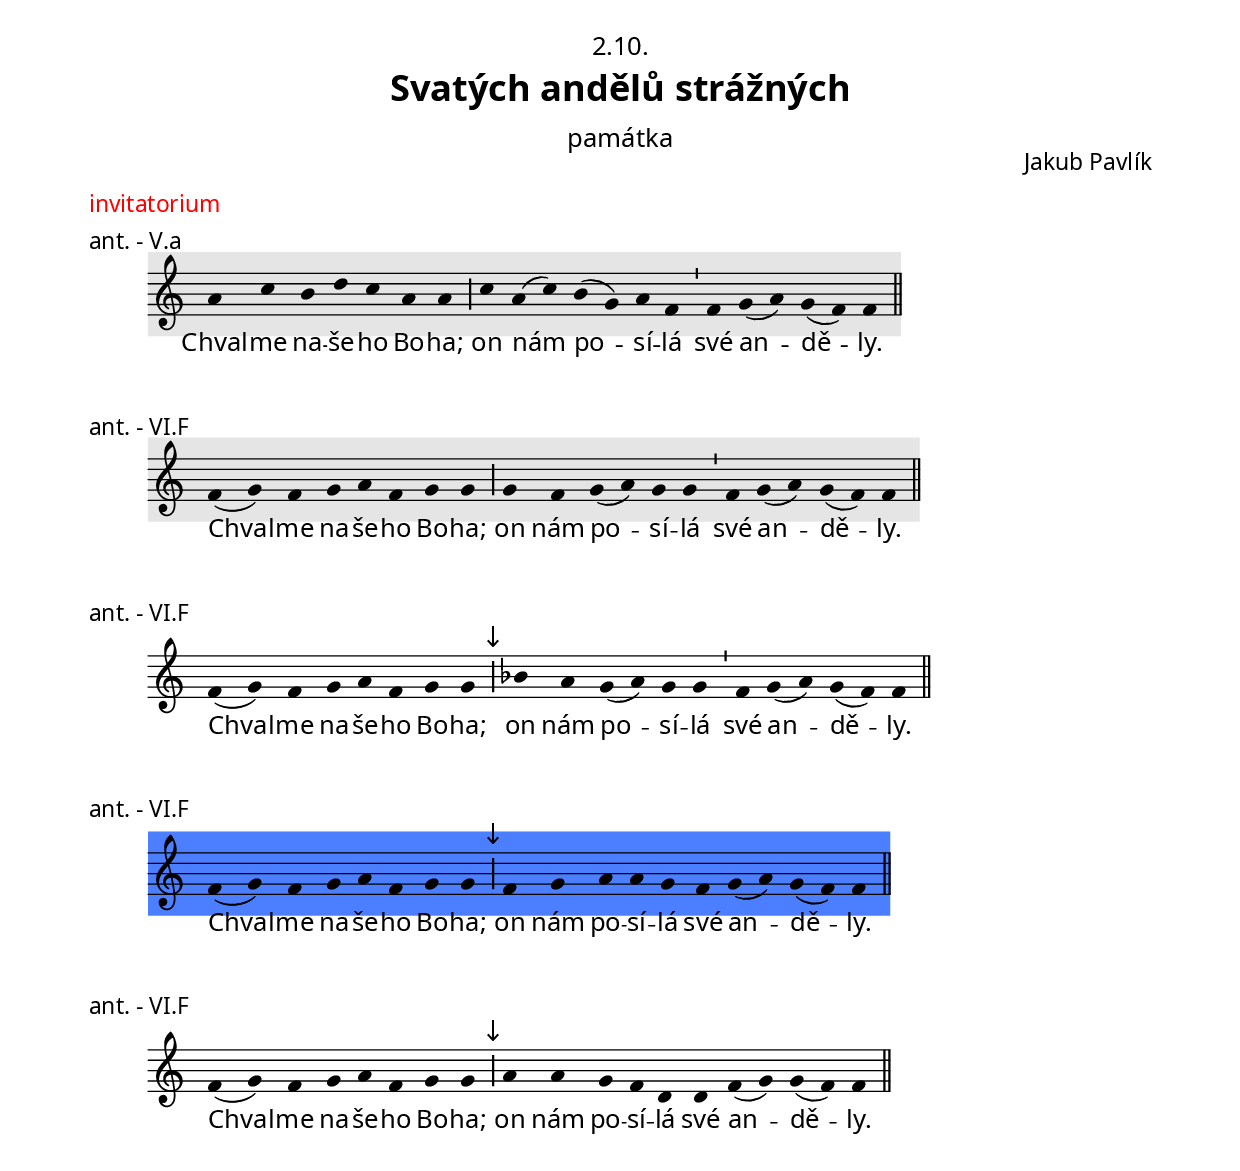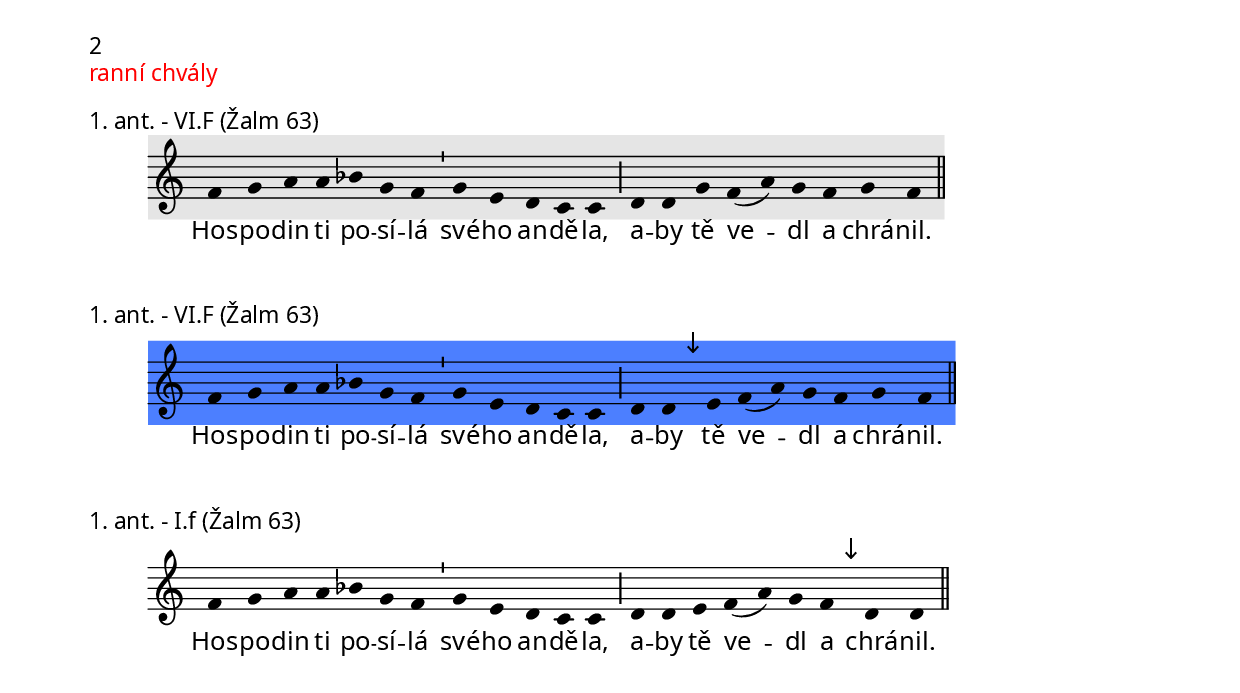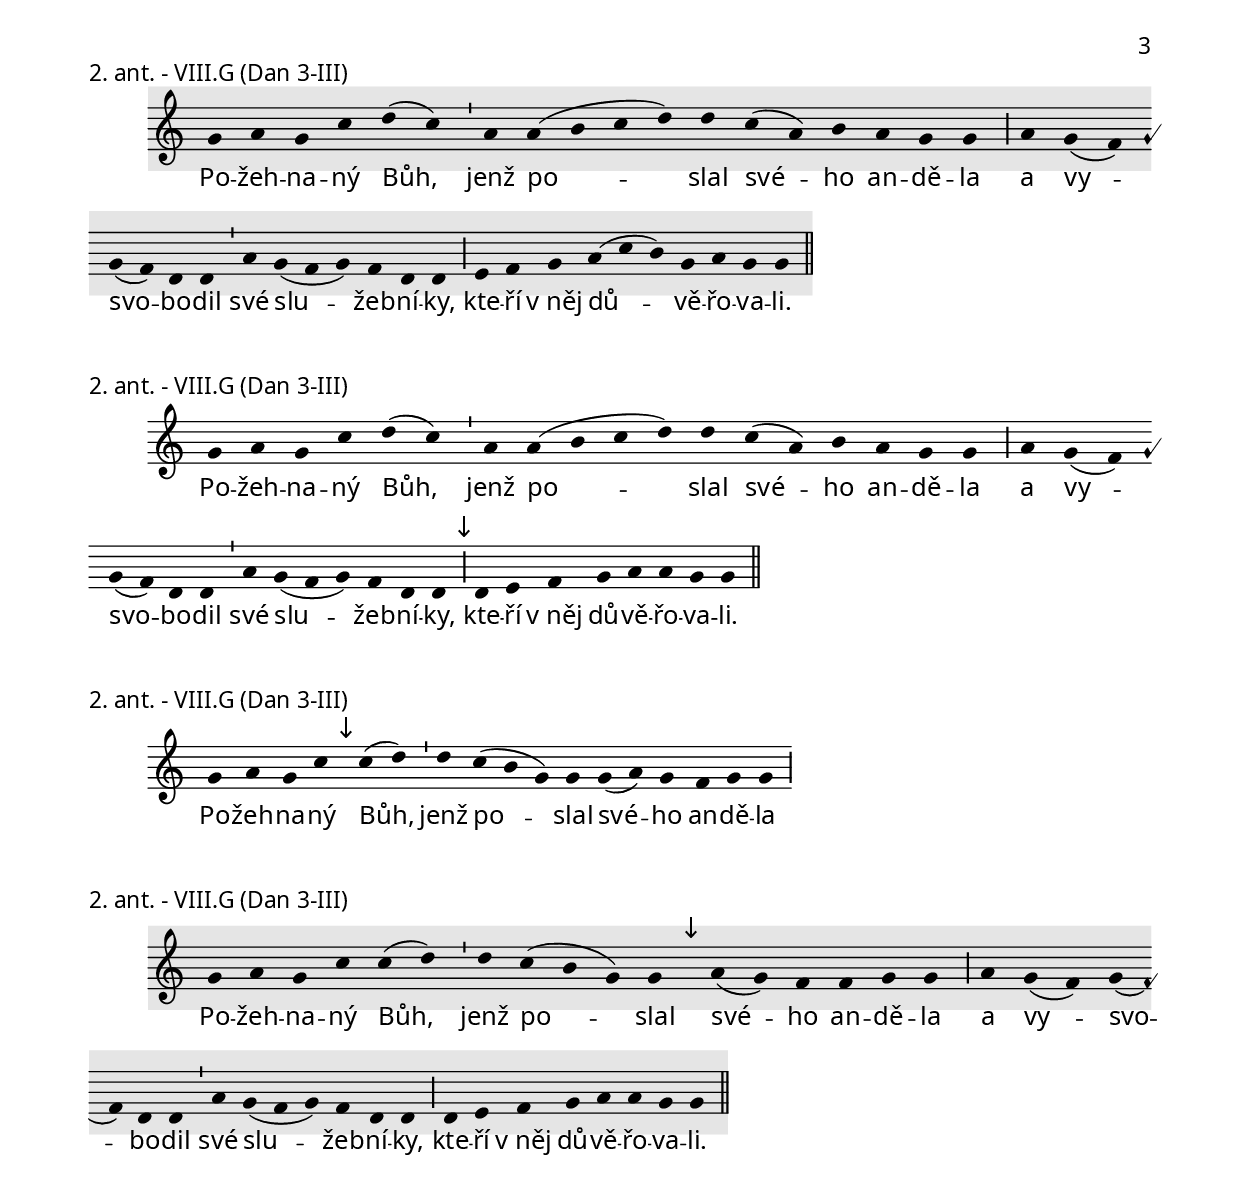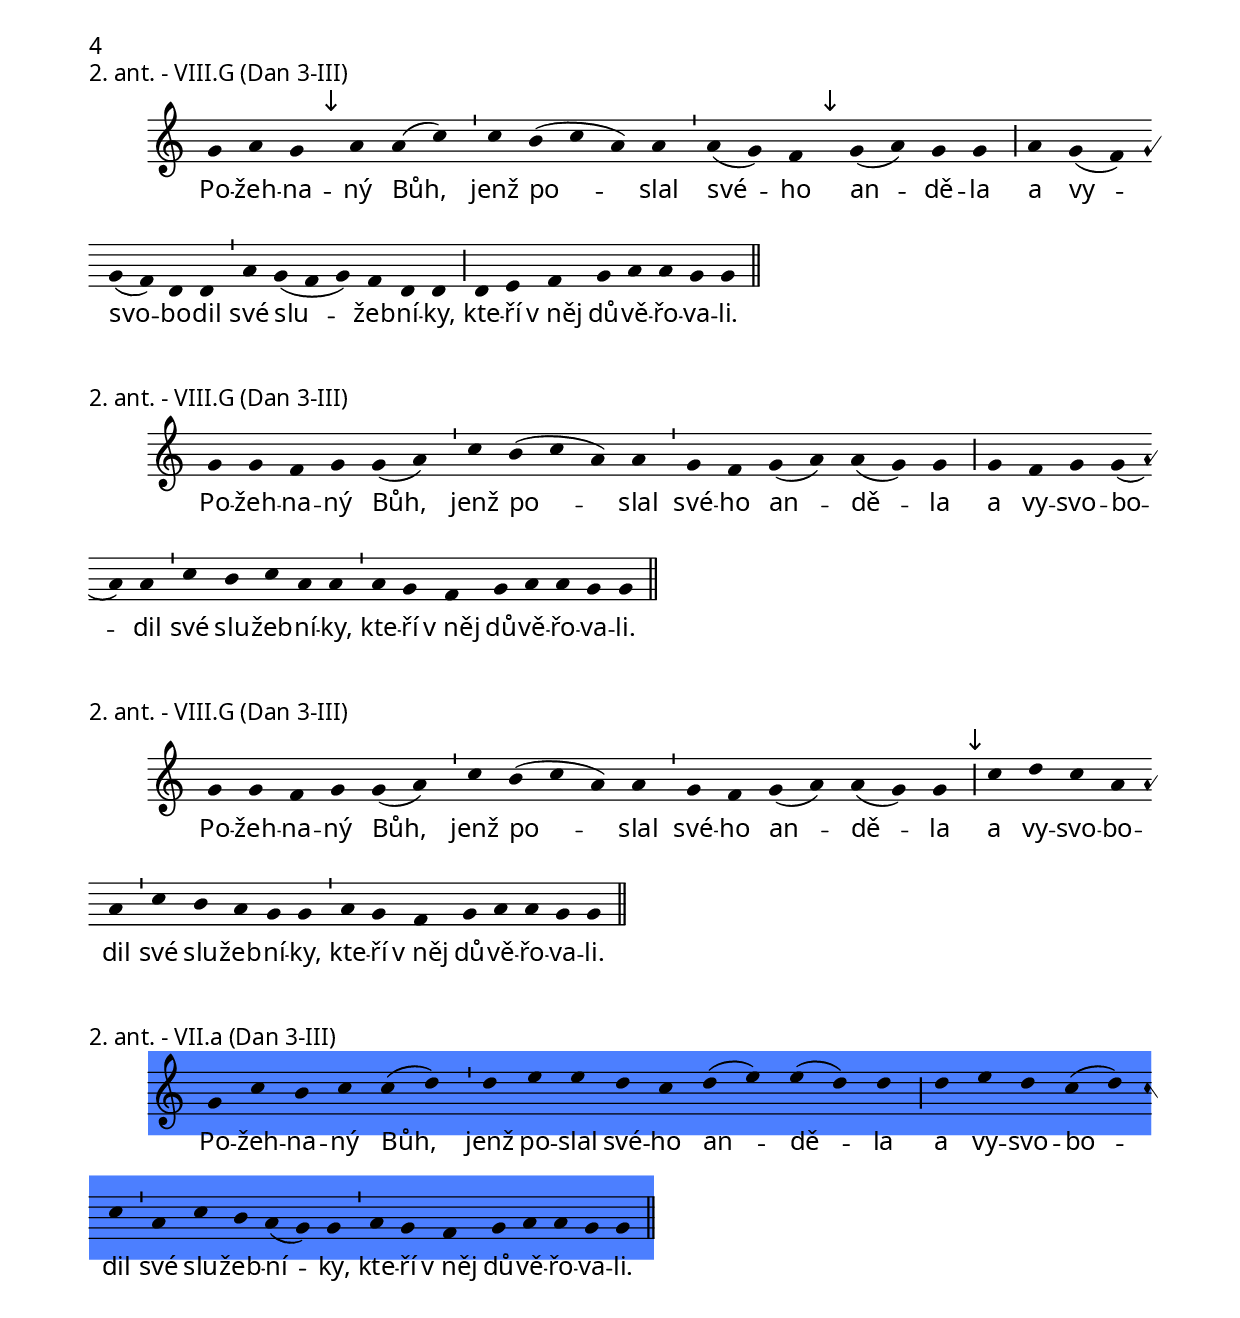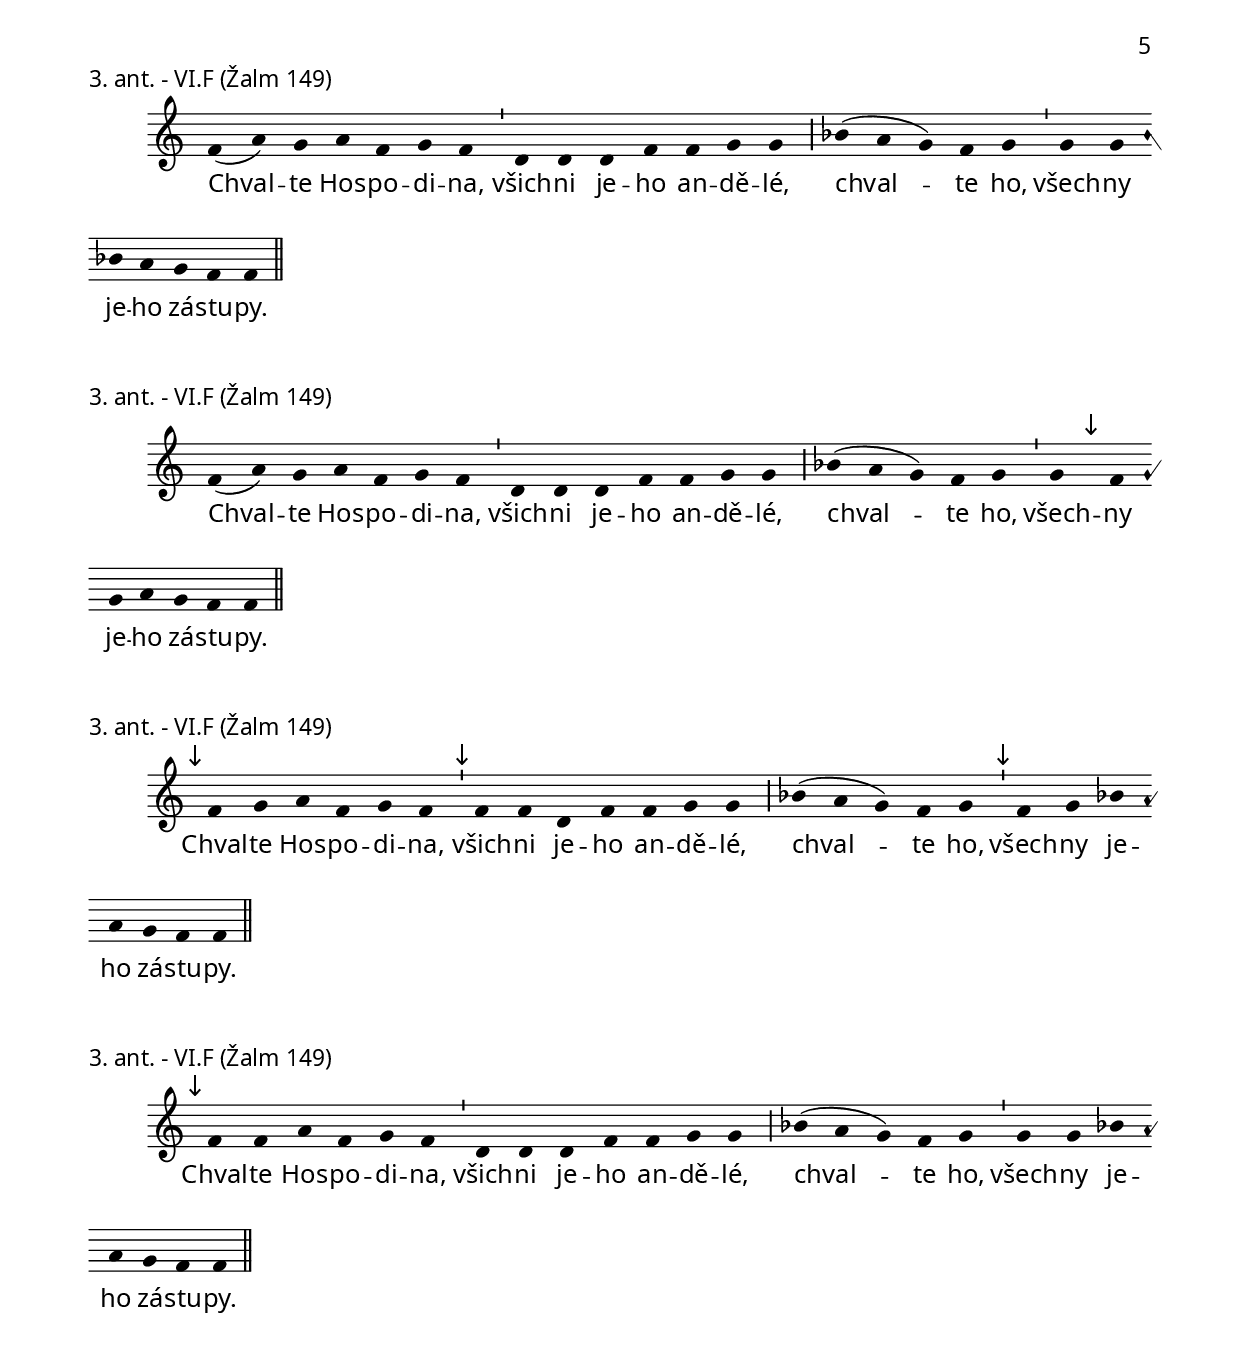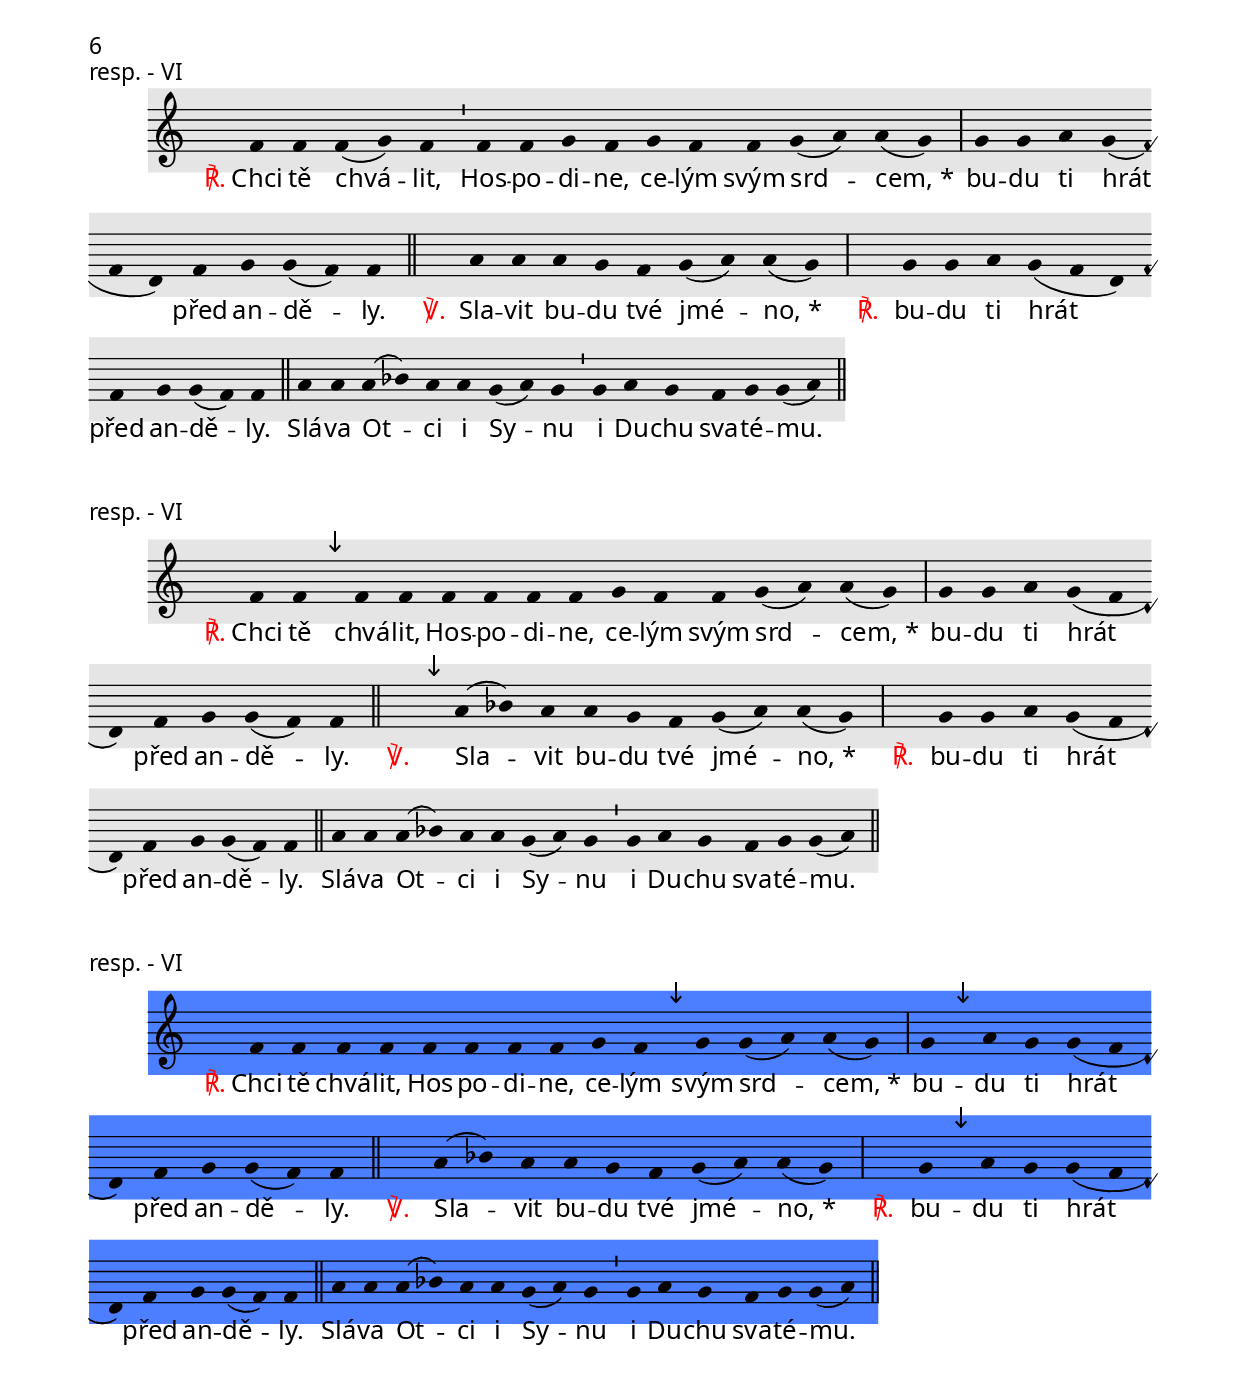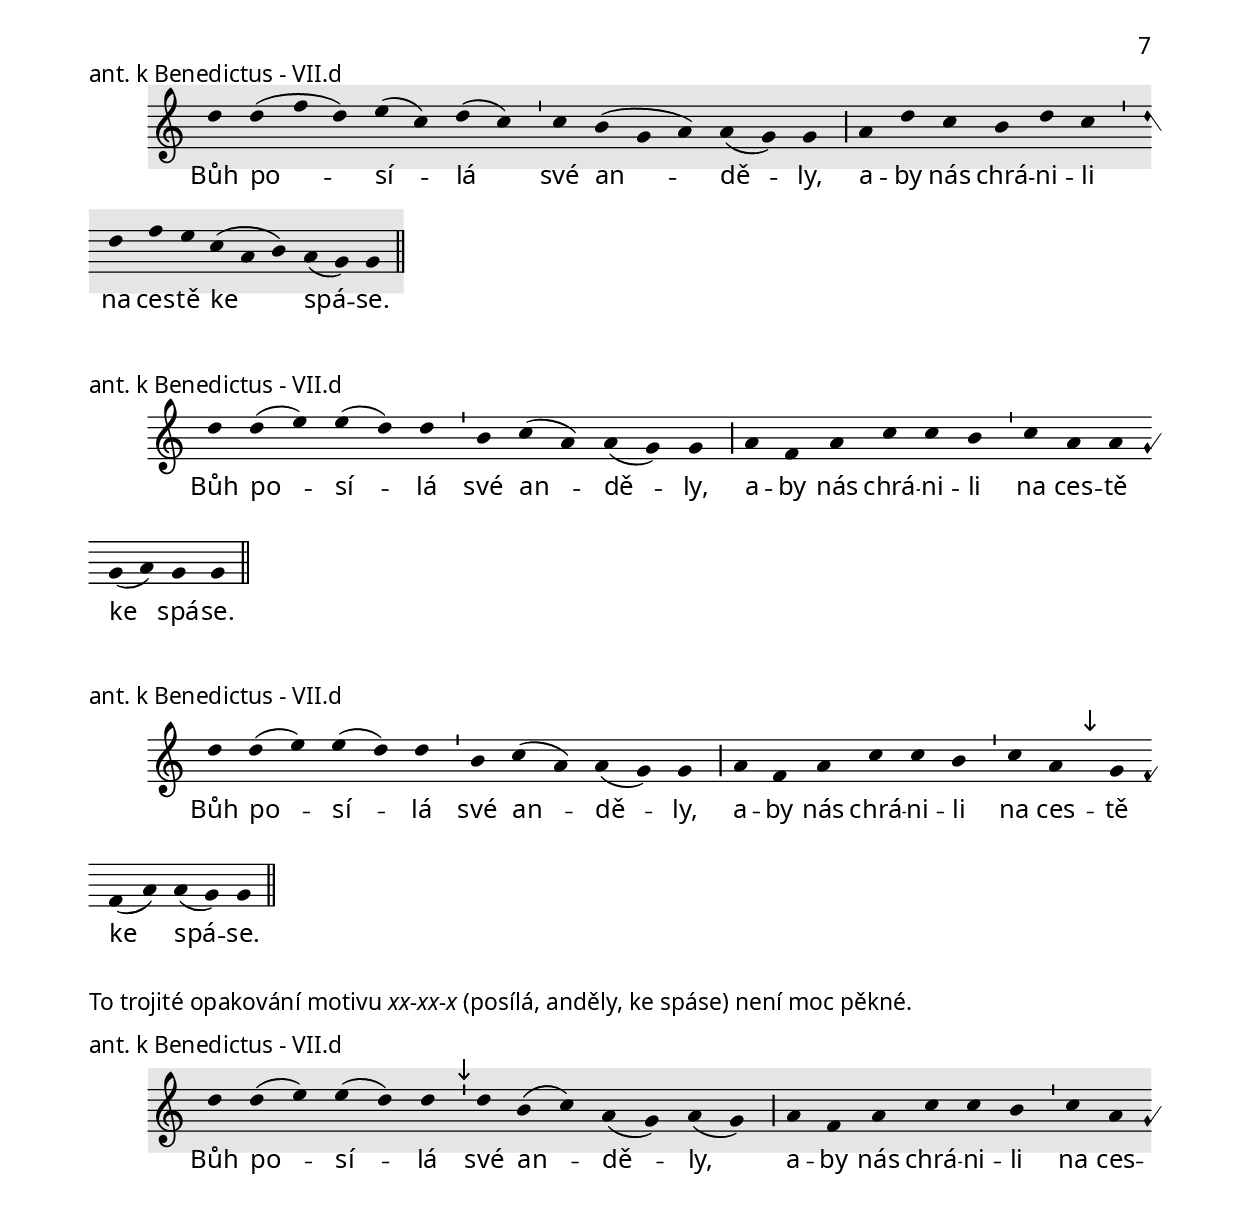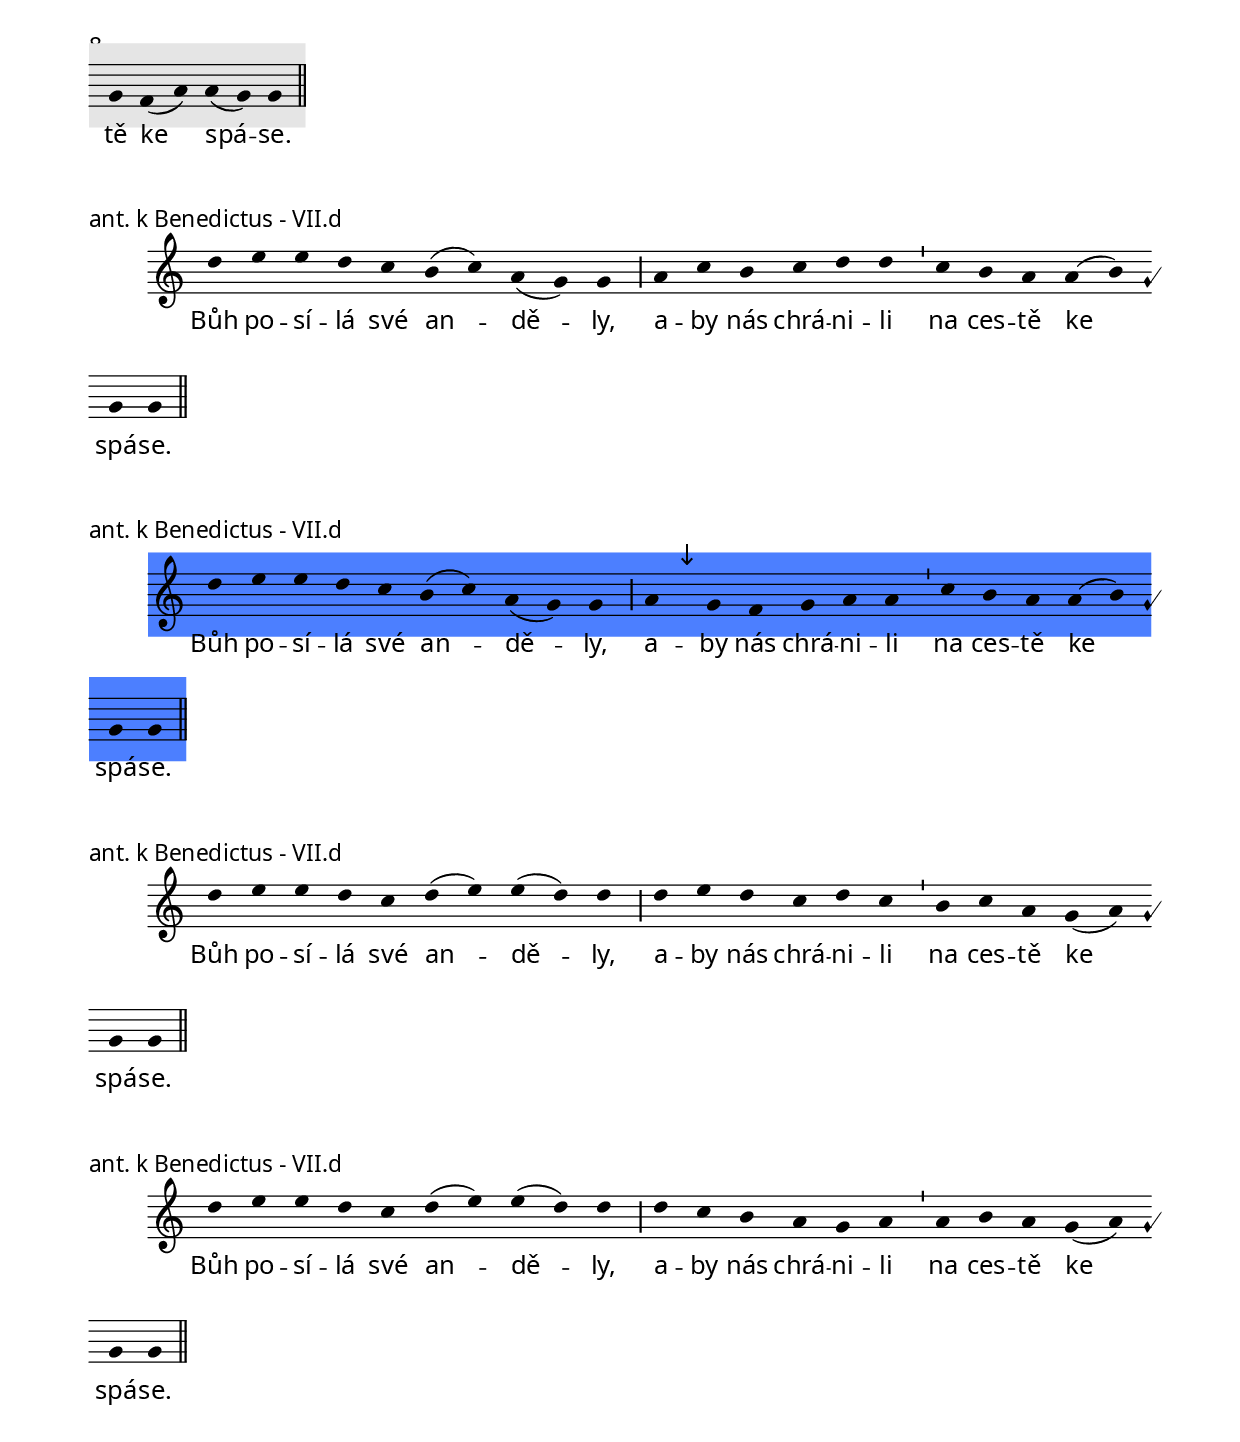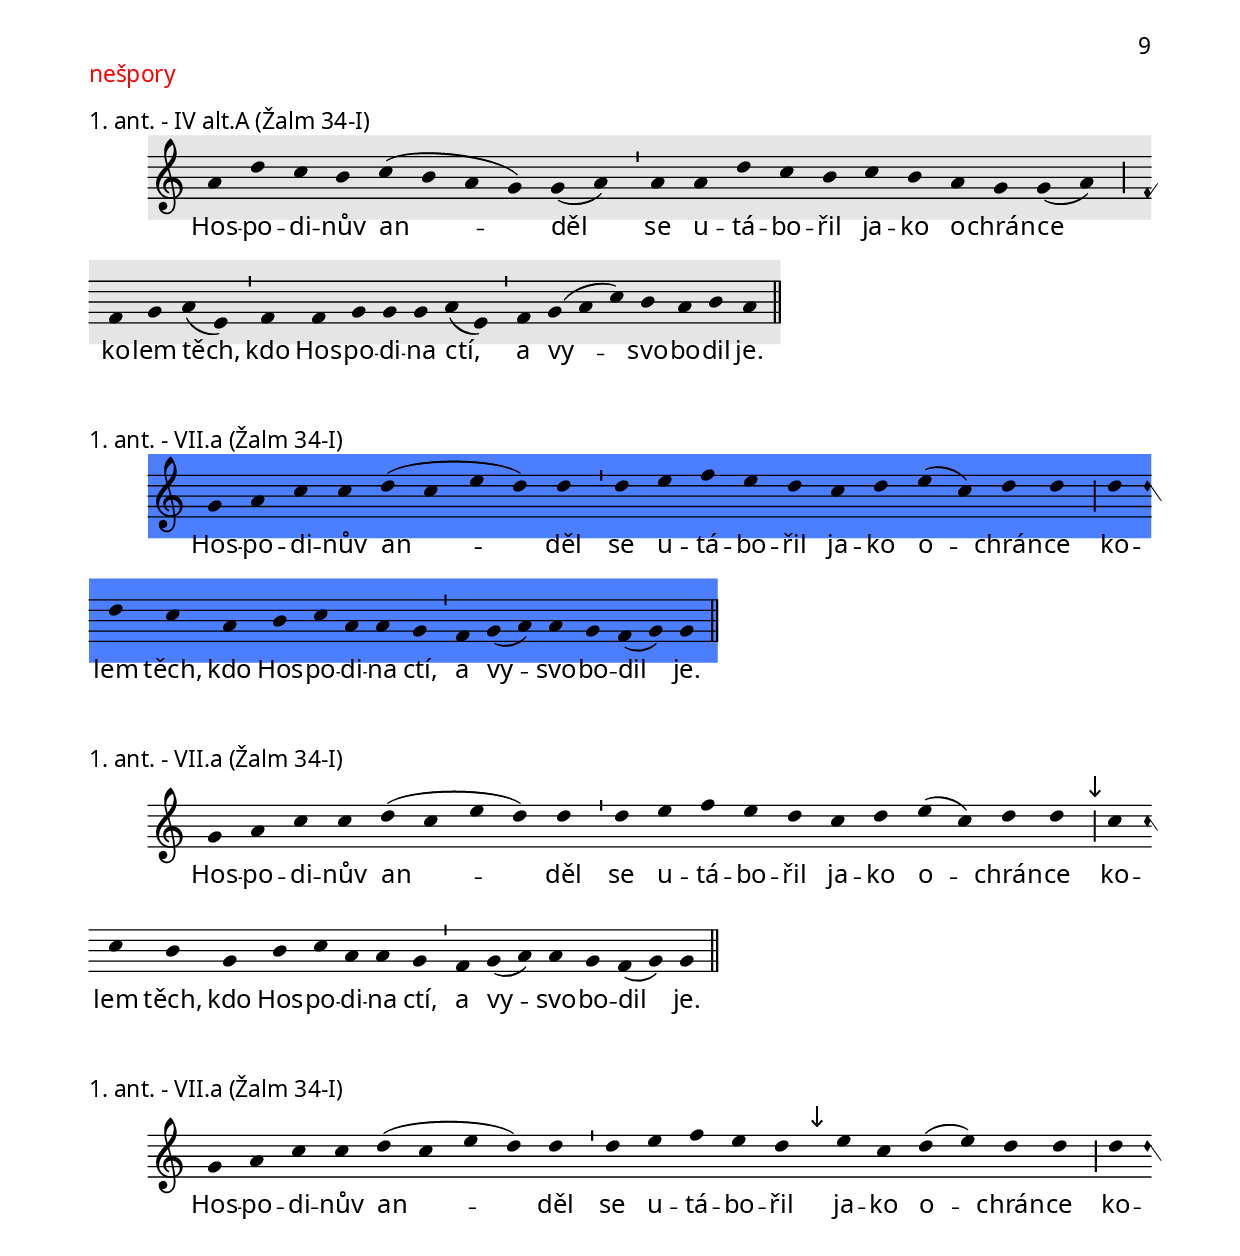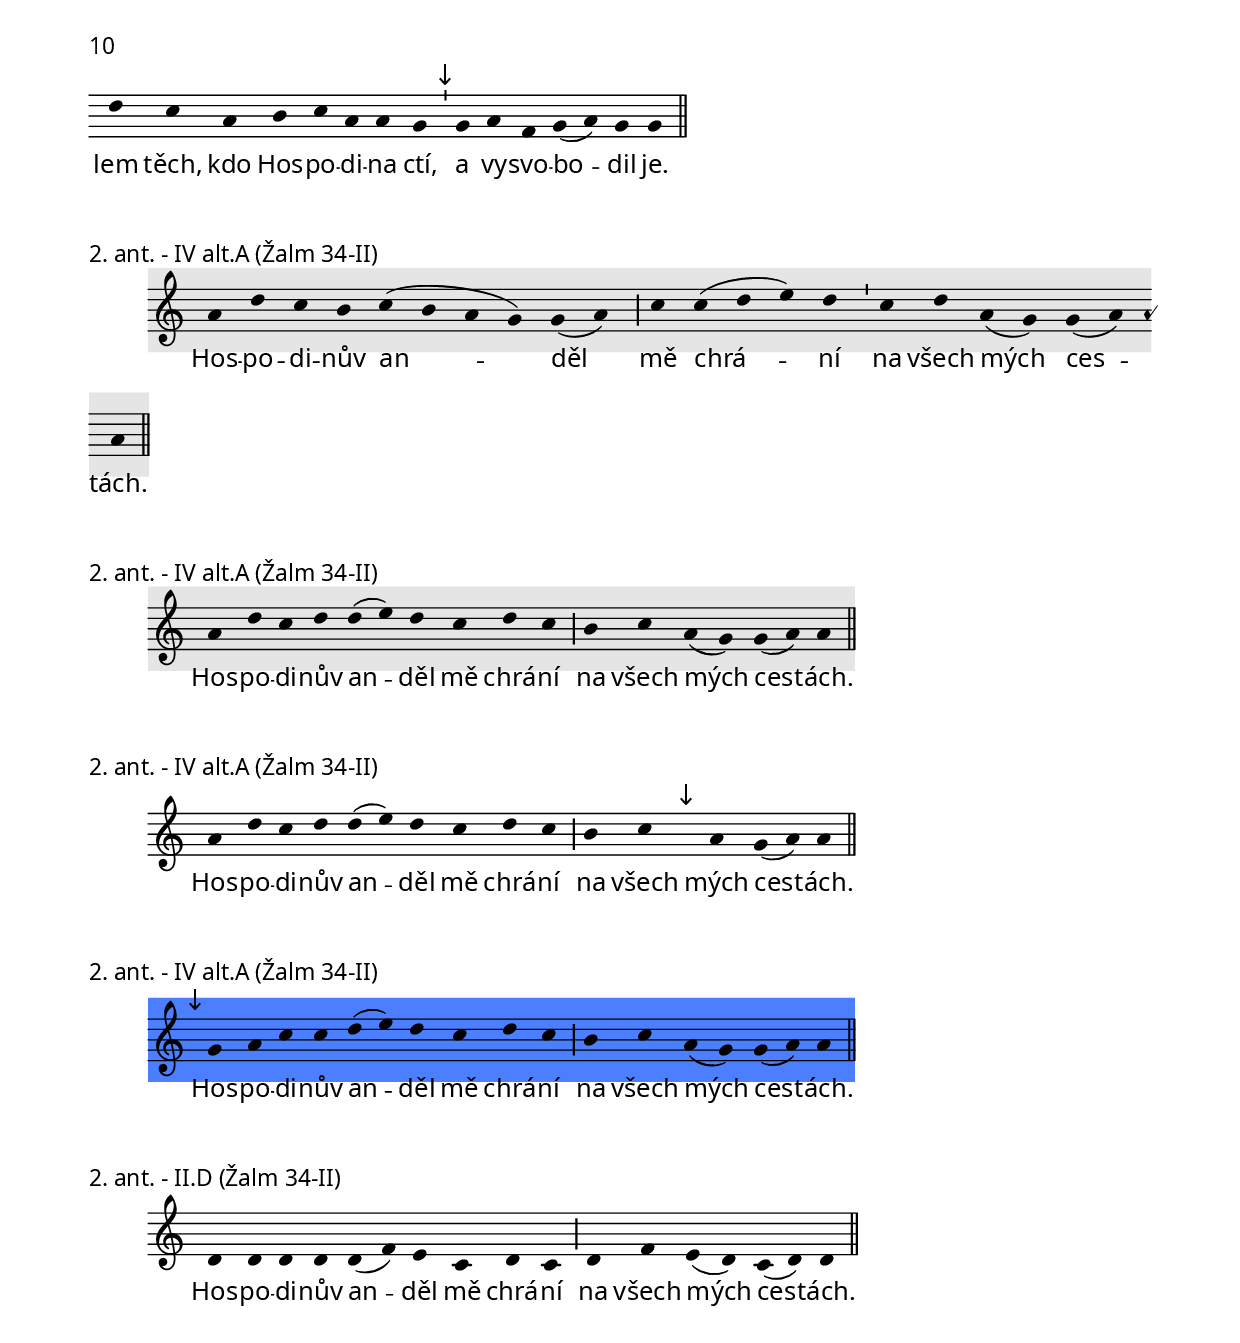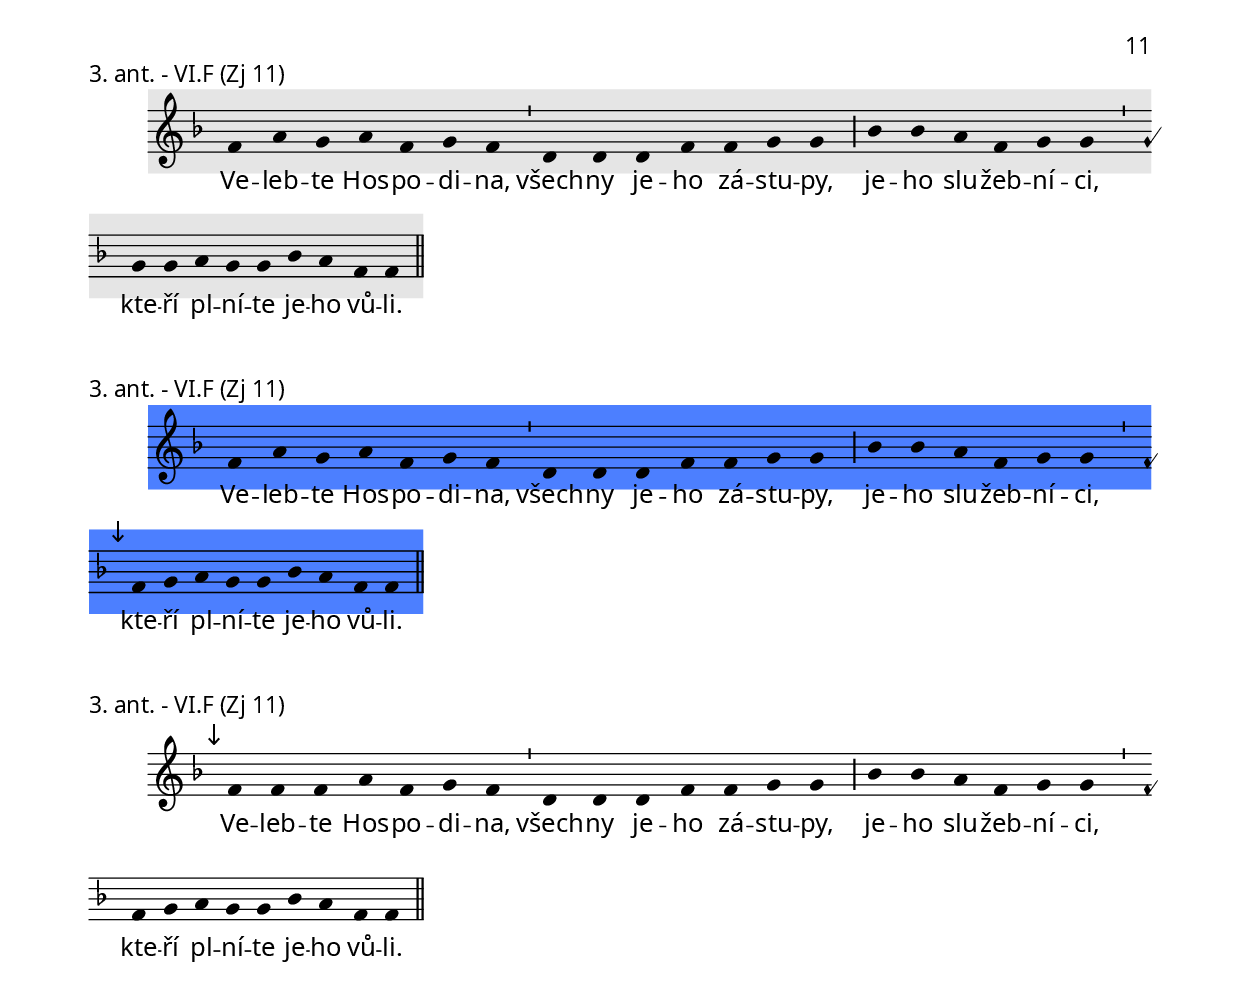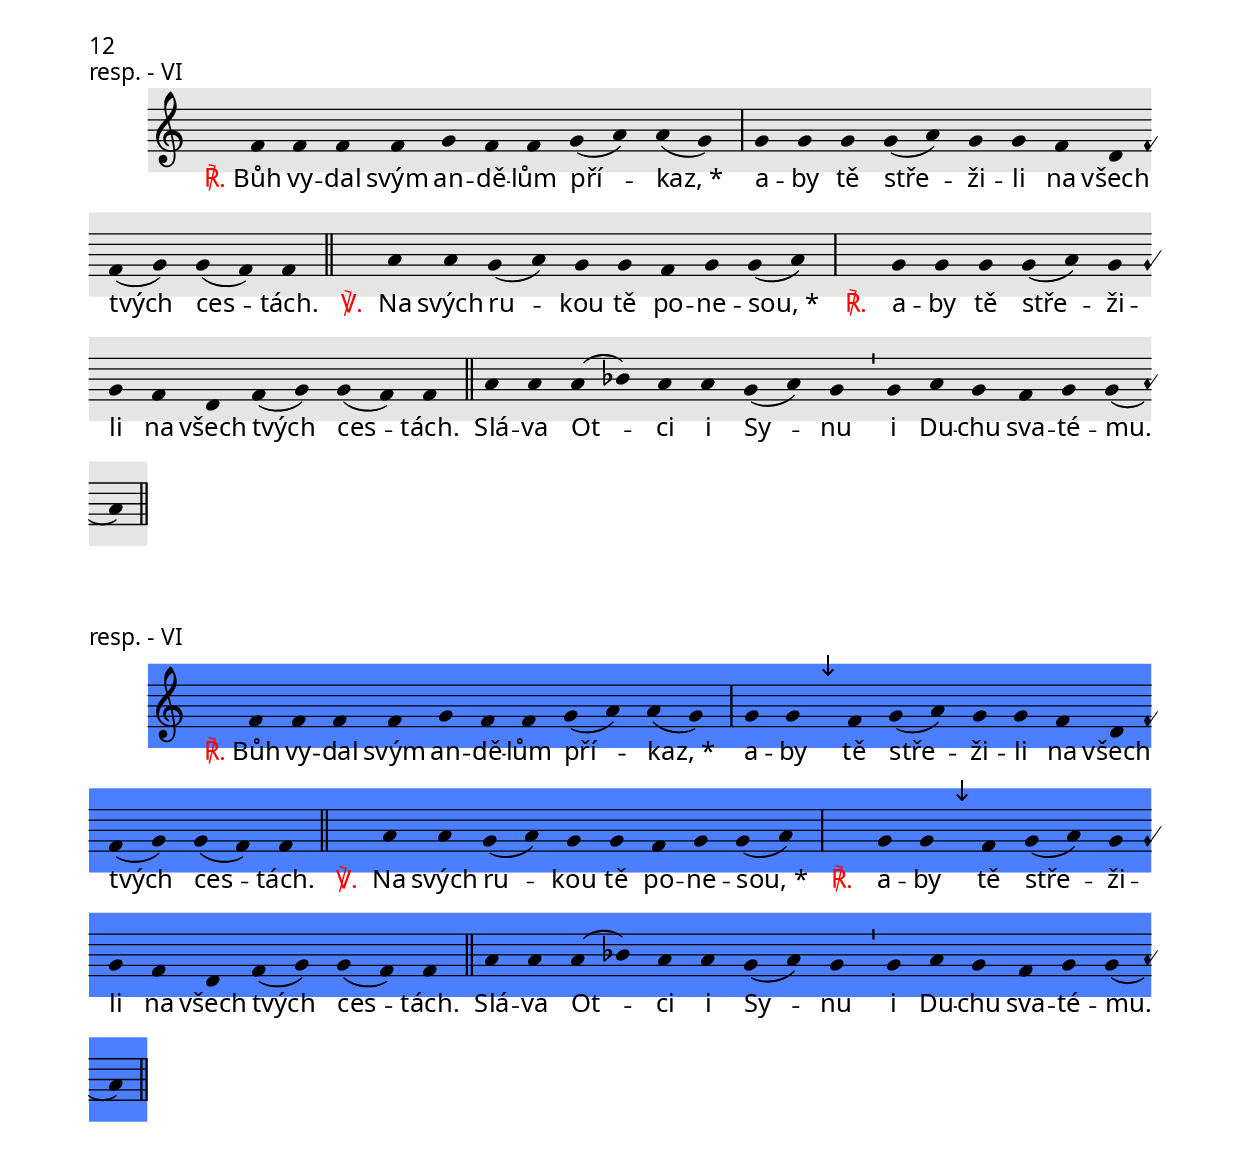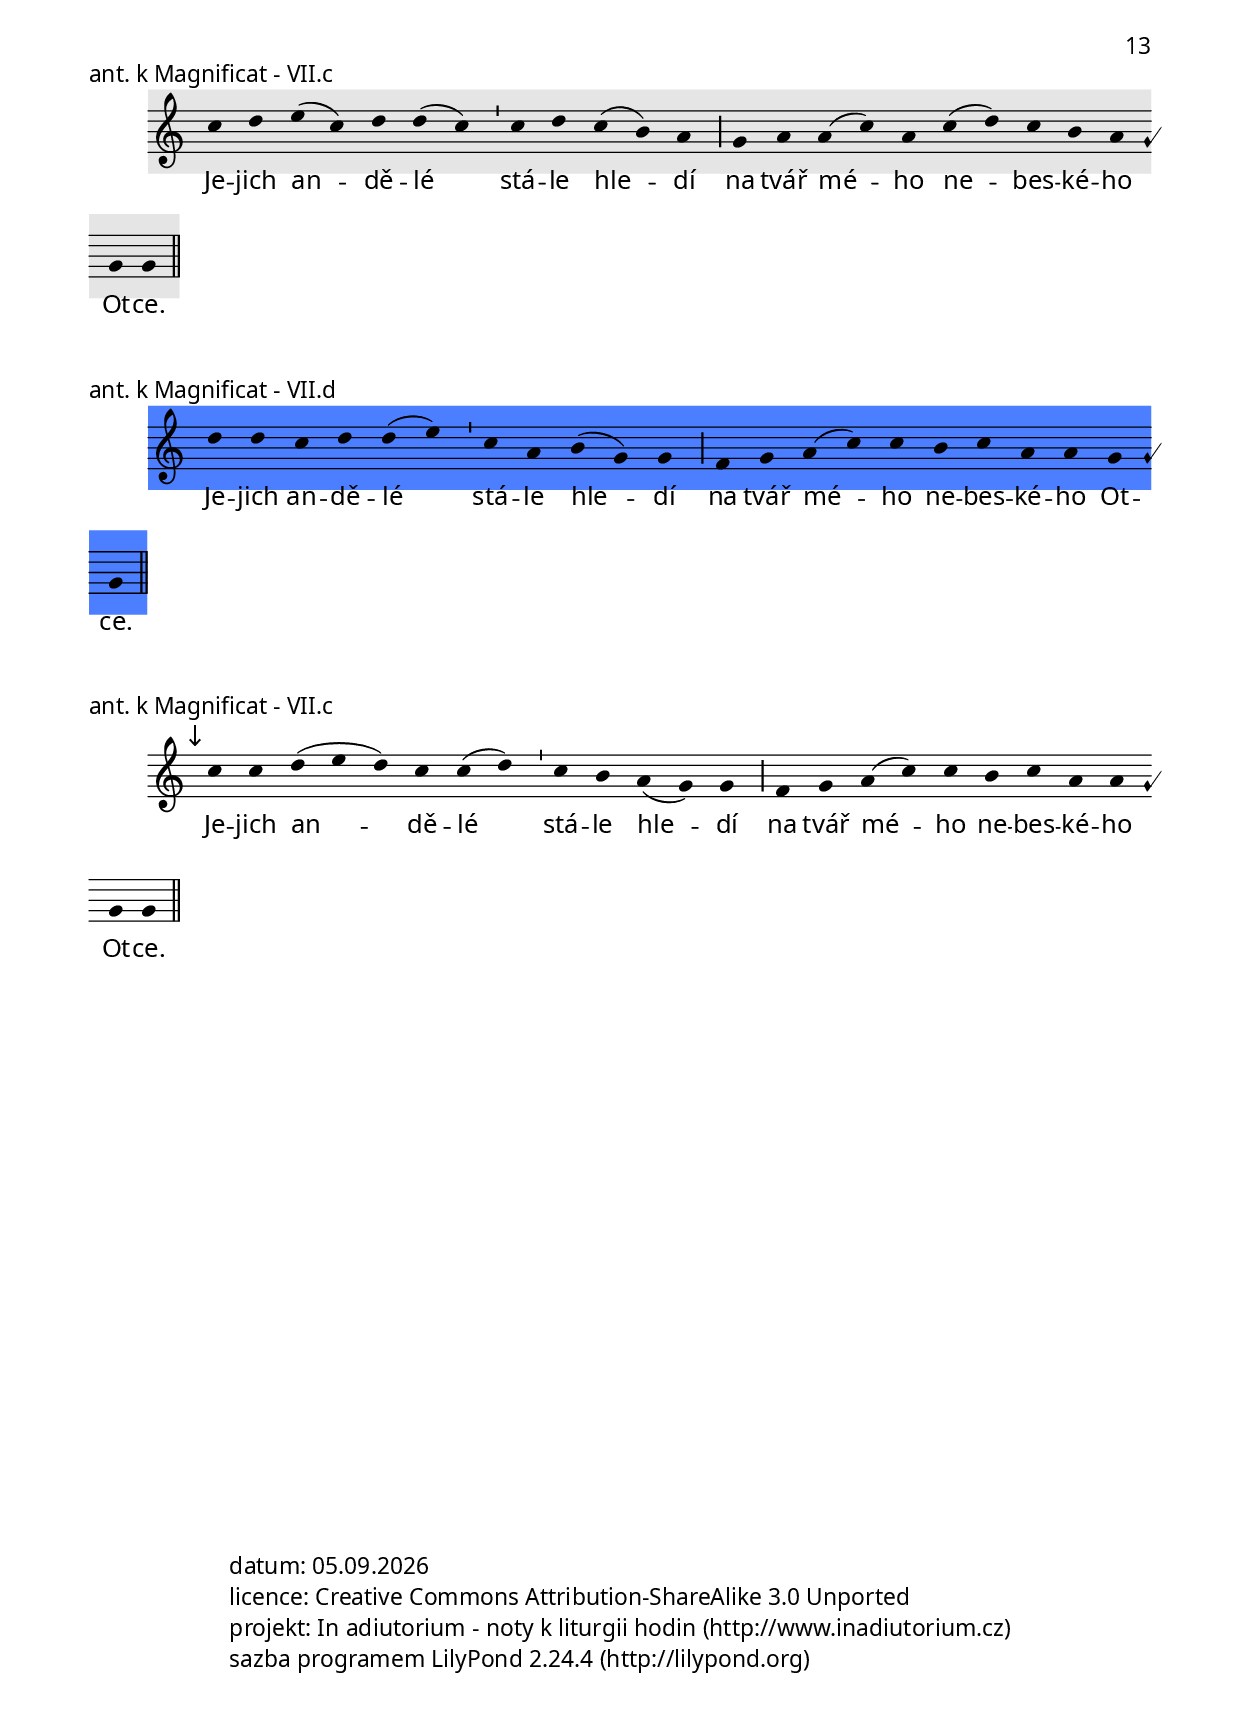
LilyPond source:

\version "2.15.40"

\include "../spolecne.ly"
\include "../dilyresponsorii.ly"

\header {
  title = \markup\titleSvatek
            "Svatých andělů strážných"
            památka
            2.10.
  composer = "Jakub Pavlík"
}

\markup {\nadpisHodinka {"invitatorium"}}

\score {
  \relative c'' {
    \zvyraznovacSedy
    \choralniRezim
    a4 c b d c a a \barMaior
    c a( c) b( g) a f \barMin f g( a) g( f) f \barFinalis
  }
  \addlyrics {
    Chval -- me na -- še -- ho Bo -- ha;
    on nám po -- sí -- lá své an -- dě -- ly.
  }
  \header {
    quid = "ant."
    modus = "V"
    differentia = "a"
    psalmus = ""
    placet = "nezpěvná"
    id = "invit"
    piece = \markup {\sestavTitulekBezZalmu}
  }
}

\score {
  \relative c' {
    \zvyraznovacSedy
    \choralniRezim
    f4( g) f g a f g g \barMaior
    g f g( a) g g \barMin
    f g( a) g( f) f \barFinalis
  }
  \addlyrics {
    Chval -- me na -- še -- ho Bo -- ha;
    on nám po -- sí -- lá
    své an -- dě -- ly.
  }
  \header {
    quid = "ant."
    modus = "VI"
    differentia = "F"
    psalmus = ""
    fial = "sanktoral/0125obracenipavla.ly#invit?zacatek"
    id = "invit"
    piece = \markup {\sestavTitulekBezZalmu}
  }
}

\score {
  \relative c' {
    \choralniRezim
    f4( g) f g a f g g \barMaior
    \mark\sipka bes a g( a) g g \barMin
    f g( a) g( f) f \barFinalis
  }
  \addlyrics {
    Chval -- me na -- še -- ho Bo -- ha;
    on nám po -- sí -- lá
    své an -- dě -- ly.
  }
  \header {
    quid = "ant."
    modus = "VI"
    differentia = "F"
    psalmus = ""
    fial = "sanktoral/0125obracenipavla.ly#invit?zacatek"
    id = "invit"
    piece = \markup {\sestavTitulekBezZalmu}
  }
}

\score {
  \relative c' {
    \zvyraznovacModry
    \choralniRezim
    f4( g) f g a f g g \barMaior
    \mark\sipka f g a a g
    f g( a) g( f) f \barFinalis
  }
  \addlyrics {
    Chval -- me na -- še -- ho Bo -- ha;
    on nám po -- sí -- lá
    své an -- dě -- ly.
  }
  \header {
    quid = "ant."
    modus = "VI"
    differentia = "F"
    psalmus = ""
    fial = "sanktoral/0125obracenipavla.ly#invit?zacatek"
    id = "invit"
    piece = \markup {\sestavTitulekBezZalmu}
  }
}

\score {
  \relative c' {
    \choralniRezim
    f4( g) f g a f g g \barMaior
    \mark\sipka a a g f d
    d f( g) g( f) f \barFinalis
  }
  \addlyrics {
    Chval -- me na -- še -- ho Bo -- ha;
    on nám po -- sí -- lá
    své an -- dě -- ly.
  }
  \header {
    quid = "ant."
    modus = "VI"
    differentia = "F"
    psalmus = ""
    fial = "sanktoral/0125obracenipavla.ly#invit?zacatek"
    id = "invit"
    piece = \markup {\sestavTitulekBezZalmu}
  }
}

\pageBreak

\markup {\nadpisHodinka {"ranní chvály"}}

\score {
  \relative c' {
    \zvyraznovacSedy
    \choralniRezim
    f4 g a a bes g f \barMin g e d c c \barMaior
    d d g f( a) g f g f \barFinalis
  }
  \addlyrics {
    Hos -- po -- din ti po -- sí -- lá své -- ho an -- dě -- la,
    a -- by tě ve -- dl a chrá -- nil.
  }
  \header {
    quid = "1. ant."
    modus = "VI"
    differentia = "F"
    psalmus = "Žalm 63"
    id = "rch-a1"
    piece = \markup {\sestavTitulek}
  }
}

\score {
  \relative c' {
    \zvyraznovacModry
    \choralniRezim
    f4 g a a bes g f \barMin g e d c c \barMaior
    d d \mark\sipka e f( a) g f g f \barFinalis
  }
  \addlyrics {
    Hos -- po -- din ti po -- sí -- lá své -- ho an -- dě -- la,
    a -- by tě ve -- dl a chrá -- nil.
  }
  \header {
    quid = "1. ant."
    modus = "VI"
    differentia = "F"
    psalmus = "Žalm 63"
    id = "rch-a1"
    piece = \markup {\sestavTitulek}
  }
}

\score {
  \relative c' {
    \choralniRezim
    f4 g a a bes g f \barMin g e d c c \barMaior
    d d e f( a) g f \mark\sipka d d \barFinalis
  }
  \addlyrics {
    Hos -- po -- din ti po -- sí -- lá své -- ho an -- dě -- la,
    a -- by tě ve -- dl a chrá -- nil.
  }
  \header {
    quid = "1. ant."
    modus = "I"
    differentia = "f"
    psalmus = "Žalm 63"
    id = "rch-a1"
    piece = \markup {\sestavTitulek}
  }
}

\pageBreak

\score {
  \relative c'' {
    \zvyraznovacSedy
    \choralniRezim
    g4 a g c d( c) \barMin
    a a( b c d) d c( a) b a g g \barMaior
    a g( f) g( f) d d \barMin a' g( f g) f d d \barMaior
    e f g a( c b) g a g g \barFinalis
  }
  \addlyrics {
    Po -- žeh -- na -- ný Bůh,
    jenž po -- slal své -- ho an -- dě -- la
    a vy -- svo -- bo -- dil své slu -- žeb -- ní -- ky,
    kte -- ří v_něj dů -- vě -- řo -- va -- li.
  }
  \header {
    quid = "2. ant."
    modus = "VIII"
    differentia = "G"
    psalmus = "Dan 3-III"
    placet = "_kteří_ ať nezačíná na e"
    id = "rch-a2"
    piece = \markup {\sestavTitulek}
  }
}

\score {
  \relative c'' {
    \choralniRezim
    g4 a g c d( c) \barMin
    a a( b c d) d c( a) b a g g \barMaior
    a g( f) g( f) d d \barMin a' g( f g) f d d \barMaior
    \mark\sipka d e f g a a g g \barFinalis
  }
  \addlyrics {
    Po -- žeh -- na -- ný Bůh,
    jenž po -- slal své -- ho an -- dě -- la
    a vy -- svo -- bo -- dil své slu -- žeb -- ní -- ky,
    kte -- ří v_něj dů -- vě -- řo -- va -- li.
  }
  \header {
    quid = "2. ant."
    modus = "VIII"
    differentia = "G"
    psalmus = "Dan 3-III"
    id = "rch-a2"
    piece = \markup {\sestavTitulek}
  }
}

\score {
  \relative c'' {
    \choralniRezim
    g4 a g c \mark\sipka c( d) \barMin
    d c( b g) g g( a) g f g g \barMaior
  }
  \addlyrics {
    Po -- žeh -- na -- ný Bůh,
    jenž po -- slal své -- ho an -- dě -- la
    a vy -- svo -- bo -- dil své slu -- žeb -- ní -- ky,
    kte -- ří v_něj dů -- vě -- řo -- va -- li.
  }
  \header {
    quid = "2. ant."
    modus = "VIII"
    differentia = "G"
    psalmus = "Dan 3-III"
    id = "rch-a2"
    piece = \markup {\sestavTitulek}
  }
}

\score {
  \relative c'' {
    \zvyraznovacSedy
    \choralniRezim
    g4 a g c c( d) \barMin
    d c( b g) g \mark\sipka a( g) f f g g \barMaior
    a g( f) g( f) d d \barMin a' g( f g) f d d \barMaior
    d e f g a a g g \barFinalis
  }
  \addlyrics {
    Po -- žeh -- na -- ný Bůh,
    jenž po -- slal své -- ho an -- dě -- la
    a vy -- svo -- bo -- dil své slu -- žeb -- ní -- ky,
    kte -- ří v_něj dů -- vě -- řo -- va -- li.
  }
  \header {
    quid = "2. ant."
    modus = "VIII"
    differentia = "G"
    psalmus = "Dan 3-III"
    placet = "_Požehnaný Bůh_ a _vysvobodil_ je divné"
    id = "rch-a2"
    piece = \markup {\sestavTitulek}
  }
}

\score {
  \relative c'' {
    \choralniRezim
    g4 a g \mark\sipka a a( c) \barMin
    c b( c a) a \barMin a( g) f \mark\sipka g( a) g g \barMaior
    a g( f) g( f) d d \barMin a' g( f g) f d d \barMaior
    d e f g a a g g \barFinalis
  }
  \addlyrics {
    Po -- žeh -- na -- ný Bůh,
    jenž po -- slal své -- ho an -- dě -- la
    a vy -- svo -- bo -- dil své slu -- žeb -- ní -- ky,
    kte -- ří v_něj dů -- vě -- řo -- va -- li.
  }
  \header {
    quid = "2. ant."
    modus = "VIII"
    differentia = "G"
    psalmus = "Dan 3-III"
    id = "rch-a2"
    piece = \markup {\sestavTitulek}
  }
}

\score {
  \relative c'' {
    \choralniRezim
    g4 g f g g( a) \barMin
    c b( c a) a \barMin g f g( a) a( g) g \barMaior
    g f g g( a) a \barMin c b c a a \barMin
    a g f g a a g g \barFinalis
  }
  \addlyrics {
    Po -- žeh -- na -- ný Bůh,
    jenž po -- slal své -- ho an -- dě -- la
    a vy -- svo -- bo -- dil své slu -- žeb -- ní -- ky,
    kte -- ří v_něj dů -- vě -- řo -- va -- li.
  }
  \header {
    quid = "2. ant."
    modus = "VIII"
    differentia = "G"
    psalmus = "Dan 3-III"
    id = "rch-a2"
    piece = \markup {\sestavTitulek}
  }
}

\score {
  \relative c'' {
    \choralniRezim
    g4 g f g g( a) \barMin
    c b( c a) a \barMin g f g( a) a( g) g \barMaior
    \mark\sipka c d c a a \barMin c b a g g \barMin
    a g f g a a g g \barFinalis
  }
  \addlyrics {
    Po -- žeh -- na -- ný Bůh,
    jenž po -- slal své -- ho an -- dě -- la
    a vy -- svo -- bo -- dil své slu -- žeb -- ní -- ky,
    kte -- ří v_něj dů -- vě -- řo -- va -- li.
  }
  \header {
    quid = "2. ant."
    modus = "VIII"
    differentia = "G"
    psalmus = "Dan 3-III"
    id = "rch-a2"
    piece = \markup {\sestavTitulek}
  }
}

\score {
  \relative c'' {
    \zvyraznovacModry
    \choralniRezim
    g4 c b c c( d) \barMin
    d e e d c d( e) e( d) d \barMaior
    d e d c( d) c \barMin a c b a( g) g \barMin
    a g f g a a g g \barFinalis
  }
  \addlyrics {
    Po -- žeh -- na -- ný Bůh,
    jenž po -- slal své -- ho an -- dě -- la
    a vy -- svo -- bo -- dil své slu -- žeb -- ní -- ky,
    kte -- ří v_něj dů -- vě -- řo -- va -- li.
  }
  \header {
    quid = "2. ant."
    modus = "VII"
    differentia = "a"
    psalmus = "Dan 3-III"
    id = "rch-a2"
    piece = \markup {\sestavTitulek}
  }
}

\pageBreak

\score {
  \relative c' {
    \choralniRezim
    f4( a) g a f g f \barMin
    d d d f f g g \barMaior
    bes( a g) f g \barMin
    g g bes a g f f \barFinalis
  }
  \addlyrics {
    Chval -- te Hos -- po -- di -- na,
    všich -- ni je -- ho an -- dě -- lé,
    chval -- te ho,
    všech -- ny je -- ho zá -- stu -- py.
  }
  \header {
    quid = "3. ant."
    modus = "VI"
    differentia = "F"
    psalmus = "Žalm 149"
    id = "rch-a3"
    piece = \markup {\sestavTitulek}
  }
}

\score {
  \relative c' {
    \choralniRezim
    f4( a) g a f g f \barMin
    d d d f f g g \barMaior
    bes( a g) f g \barMin
    g \mark\sipka f g a g f f \barFinalis
  }
  \addlyrics {
    Chval -- te Hos -- po -- di -- na,
    všich -- ni je -- ho an -- dě -- lé,
    chval -- te ho,
    všech -- ny je -- ho zá -- stu -- py.
  }
  \header {
    quid = "3. ant."
    modus = "VI"
    differentia = "F"
    psalmus = "Žalm 149"
    id = "rch-a3"
    piece = \markup {\sestavTitulek}
  }
}

\score {
  \relative c' {
    \choralniRezim
    \mark\sipka f4 g a f g f \barMin
    \mark\sipka f f d f f g g \barMaior
    bes( a g) f g \barMin
    \mark\sipka f g bes a g f f \barFinalis
  }
  \addlyrics {
    Chval -- te Hos -- po -- di -- na,
    všich -- ni je -- ho an -- dě -- lé,
    chval -- te ho,
    všech -- ny je -- ho zá -- stu -- py.
  }
  \header {
    quid = "3. ant."
    modus = "VI"
    differentia = "F"
    psalmus = "Žalm 149"
    id = "rch-a3"
    piece = \markup {\sestavTitulek}
  }
}

\score {
  \relative c' {
    \choralniRezim
    \mark\sipka f4 f a f g f \barMin
    d d d f f g g \barMaior
    bes( a g) f g \barMin
    g g bes a g f f \barFinalis
  }
  \addlyrics {
    Chval -- te Hos -- po -- di -- na,
    všich -- ni je -- ho an -- dě -- lé,
    chval -- te ho,
    všech -- ny je -- ho zá -- stu -- py.
  }
  \header {
    quid = "3. ant."
    modus = "VI"
    differentia = "F"
    psalmus = "Žalm 149"
    id = "rch-a3"
    piece = \markup {\sestavTitulek}
  }
}

\pageBreak

\score {
  \relative c' {
    \zvyraznovacSedy
    \choralniRezim

    % R
    \neviditelna f
    f4 f f( g) f \barMin f f g f g f f g( a) a( g) \barMax
    g g a g( f d) f g g( f) f \barFinalis
    % V
    \neviditelna a
    a4 a a g f g( a) a( g) \barMax
    % R
    \neviditelna a
    g g a g( f d) f g g( f) f \barFinalis
    % Slava
    \respVIdoxologie \barFinalis
  }
  \addlyrics {
    \Response Chci tě chvá -- lit, Hos -- po -- di -- ne,
    ce -- lým svým srd -- cem,_*
    bu -- du ti hrát před an -- dě -- ly.
    \Verse Sla -- vit bu -- du tvé jmé -- no,_*
    \Response bu -- du ti hrát před an -- dě -- ly.
    \textRespDoxologie
  }
  \header {
    quid = "resp."
    modus = "VI"
    placet = "zjednodušit první část repetendy"
    id = "rch-r"
    piece = \markup {\sestavTitulekResp}
  }
}

\score {
  \relative c' {
    \zvyraznovacSedy
    \choralniRezim

    % R
    \neviditelna f
    f4 f \mark\sipka f f f f f f g f f g( a) a( g) \barMax
    g g a g( f d) f g g( f) f \barFinalis
    % V
    \neviditelna a
    \mark\sipka a4( bes) a a g f g( a) a( g) \barMax
    % R
    \neviditelna a
    g g a g( f d) f g g( f) f \barFinalis
    % Slava
    \respVIdoxologie \barFinalis
  }
  \addlyrics {
    \Response Chci tě chvá -- lit, Hos -- po -- di -- ne,
    ce -- lým svým srd -- cem,_*
    bu -- du ti hrát před an -- dě -- ly.
    \Verse Sla -- vit bu -- du tvé jmé -- no,_*
    \Response bu -- du ti hrát před an -- dě -- ly.
    \textRespDoxologie
  }
  \header {
    quid = "resp."
    modus = "VI"
    id = "rch-r"
    piece = \markup {\sestavTitulekResp}
  }
}

\score {
  \relative c' {
    \zvyraznovacModry
    \choralniRezim

    % R
    \neviditelna f
    f4 f f f f f f f g f \mark\sipka g g( a) a( g) \barMax
    g \mark\sipka a g g( f d) f g g( f) f \barFinalis
    % V
    \neviditelna a
    a4( bes) a a g f g( a) a( g) \barMax
    % R
    \neviditelna a
    g \mark\sipka a g g( f d) f g g( f) f \barFinalis
    % Slava
    \respVIdoxologie \barFinalis
  }
  \addlyrics {
    \Response Chci tě chvá -- lit, Hos -- po -- di -- ne,
    ce -- lým svým srd -- cem,_*
    bu -- du ti hrát před an -- dě -- ly.
    \Verse Sla -- vit bu -- du tvé jmé -- no,_*
    \Response bu -- du ti hrát před an -- dě -- ly.
    \textRespDoxologie
  }
  \header {
    quid = "resp."
    modus = "VI"
    id = "rch-r"
    piece = \markup {\sestavTitulekResp}
  }
}

\pageBreak

\score {
  \relative c'' {
    \zvyraznovacSedy
    \choralniRezim
    d4 d( f d) e( c) d( c) \barMin c b( g a) a( g) g \barMaior
    a d c b d c \barMin d f e c( a b) a( g) g \barFinalis
  }
  \addlyrics {
    Bůh po -- sí -- lá své an -- dě -- ly,
    a -- by nás chrá -- ni -- li na ces -- tě ke spá -- se.
  }
  \header {
    quid = "ant. k Benedictus"
    modus = "VII"
    differentia = "d"
    psalmus = ""
    id = "rch-aben"
    piece = \markup {\sestavTitulekBezZalmu}
  }
}

\score {
  \relative c'' {
    \choralniRezim
    d4 d( e) e( d) d \barMin
    b c( a) a( g) g \barMaior
    a f a c c b \barMin
    c a a g( a) g g \barFinalis
  }
  \addlyrics {
    Bůh po -- sí -- lá
    své an -- dě -- ly,
    a -- by nás chrá -- ni -- li
    na ces -- tě ke spá -- se.
  }
  \header {
    quid = "ant. k Benedictus"
    modus = "VII"
    differentia = "d"
    psalmus = ""
    id = "rch-aben"
    piece = \markup {\sestavTitulekBezZalmu}
  }
}

\score {
  \relative c'' {
    \choralniRezim
    d4 d( e) e( d) d \barMin
    b c( a) a( g) g \barMaior
    a f a c c b \barMin
    c a \mark\sipka g f( a) a( g) g \barFinalis
  }
  \addlyrics {
    Bůh po -- sí -- lá
    své an -- dě -- ly,
    a -- by nás chrá -- ni -- li
    na ces -- tě ke spá -- se.
  }
  \header {
    quid = "ant. k Benedictus"
    modus = "VII"
    differentia = "d"
    psalmus = ""
    id = "rch-aben"
    piece = \markup {\sestavTitulekBezZalmu}
  }
}

\markup\justify{
  To trojité opakování motivu \italic{xx-xx-x} (posílá, anděly, ke spáse)
  není moc pěkné.
}

\score {
  \relative c'' {
    \zvyraznovacSedy
    \choralniRezim
    d4 d( e) e( d) d \barMin
    \mark\sipka d b( c) a( g) a( g) \barMaior
    a f a c c b \barMin
    c a g f( a) a( g) g \barFinalis
  }
  \addlyrics {
    Bůh po -- sí -- lá
    své an -- dě -- ly,
    a -- by nás chrá -- ni -- li
    na ces -- tě ke spá -- se.
  }
  \header {
    quid = "ant. k Benedictus"
    modus = "VII"
    differentia = "d"
    psalmus = ""
    id = "rch-aben"
    piece = \markup {\sestavTitulekBezZalmu}
  }
}

\score {
  \relative c'' {
    \choralniRezim
    d4 e e d
    c b( c) a( g) g \barMaior
    a c b c d d \barMin
    c b a a( b) g g \barFinalis
  }
  \addlyrics {
    Bůh po -- sí -- lá
    své an -- dě -- ly,
    a -- by nás chrá -- ni -- li
    na ces -- tě ke spá -- se.
  }
  \header {
    quid = "ant. k Benedictus"
    modus = "VII"
    differentia = "d"
    psalmus = ""
    id = "rch-aben"
    piece = \markup {\sestavTitulekBezZalmu}
  }
}

\score {
  \relative c'' {
    \zvyraznovacModry
    \choralniRezim
    d4 e e d
    c b( c) a( g) g \barMaior
    a \mark\sipka g f g a a \barMin
    c b a a( b) g g \barFinalis
  }
  \addlyrics {
    Bůh po -- sí -- lá
    své an -- dě -- ly,
    a -- by nás chrá -- ni -- li
    na ces -- tě ke spá -- se.
  }
  \header {
    quid = "ant. k Benedictus"
    modus = "VII"
    differentia = "d"
    psalmus = ""
    id = "rch-aben"
    piece = \markup {\sestavTitulekBezZalmu}
  }
}

\score {
  \relative c'' {
    \choralniRezim
    d4 e e d
    c d( e) e( d) d \barMaior
    d e d c d c \barMin
    b c a g( a) g g \barFinalis
  }
  \addlyrics {
    Bůh po -- sí -- lá
    své an -- dě -- ly,
    a -- by nás chrá -- ni -- li
    na ces -- tě ke spá -- se.
  }
  \header {
    quid = "ant. k Benedictus"
    modus = "VII"
    differentia = "d"
    psalmus = ""
    id = "rch-aben"
    piece = \markup {\sestavTitulekBezZalmu}
  }
}

\score {
  \relative c'' {
    \choralniRezim
    d4 e e d
    c d( e) e( d) d \barMaior
    d c b a g a \barMin
    a b a g( a) g g \barFinalis
  }
  \addlyrics {
    Bůh po -- sí -- lá
    své an -- dě -- ly,
    a -- by nás chrá -- ni -- li
    na ces -- tě ke spá -- se.
  }
  \header {
    quid = "ant. k Benedictus"
    modus = "VII"
    differentia = "d"
    psalmus = ""
    id = "rch-aben"
    piece = \markup {\sestavTitulekBezZalmu}
  }
}

\pageBreak

\markup {\nadpisHodinka {"nešpory"}}

\score {
  \relative c'' {
    \zvyraznovacSedy
    \choralniRezim
    a4 d c b c( b a g) g( a) \barMin
    a a d c b c b a g g( a) \barMaior
    f g a( e) \barMin f f g g g a( e) \barMin
    f g( a c) b a b a \barFinalis
  }
  \addlyrics {
    Hos -- po -- di -- nův an -- děl
    se u -- tá -- bo -- řil ja -- ko o -- chrán -- ce
    ko -- lem těch, kdo Hos -- po -- di -- na ctí,
    a vy -- svo -- bo -- dil je.
  }
  \header {
    quid = "1. ant."
    modus = "IV alt"
    differentia = "A"
    psalmus = "Žalm 34-I"
    placet = "druhá půlka je nezpěvná,
    dlouhé melisma a spočinutí hluboko pod finálou je klasický produkt
    éry brnkání na kytaře - na nástroji to zní pěkně, vkusně zazpívat
    se to skoro nedá"
    id = "ne-a1"
    piece = \markup {\sestavTitulek}
  }
}

\score {
  \relative c'' {
    \zvyraznovacModry
    \choralniRezim
    g4 a c c d( c e d) d \barMin
    d e f e d c d e( c) d d \barMaior
    d d c a b c a a g \barMin
    f g( a) a g f( g) g \barFinalis
  }
  \addlyrics {
    Hos -- po -- di -- nův an -- děl
    se u -- tá -- bo -- řil ja -- ko o -- chrán -- ce
    ko -- lem těch, kdo Hos -- po -- di -- na ctí,
    a vy -- svo -- bo -- dil je.
  }
  \header {
    quid = "1. ant."
    modus = "VII"
    differentia = "a"
    psalmus = "Žalm 34-I"
    id = "ne-a1"
    piece = \markup {\sestavTitulek}
  }
}

\score {
  \relative c'' {
    \choralniRezim
    g4 a c c d( c e d) d \barMin
    d e f e d c d e( c) d d \barMaior
    \mark\sipka c c b g b c a a g \barMin
    f g( a) a g f( g) g \barFinalis
  }
  \addlyrics {
    Hos -- po -- di -- nův an -- děl
    se u -- tá -- bo -- řil ja -- ko o -- chrán -- ce
    ko -- lem těch, kdo Hos -- po -- di -- na ctí,
    a vy -- svo -- bo -- dil je.
  }
  \header {
    quid = "1. ant."
    modus = "VII"
    differentia = "a"
    psalmus = "Žalm 34-I"
    id = "ne-a1"
    piece = \markup {\sestavTitulek}
  }
}

\score {
  \relative c'' {
    \choralniRezim
    g4 a c c d( c e d) d \barMin
    d e f e d \mark\sipka e c d( e) d d \barMaior
    d d c a b c a a g \barMin
    \mark\sipka g a f g( a) g g \barFinalis
  }
  \addlyrics {
    Hos -- po -- di -- nův an -- děl
    se u -- tá -- bo -- řil ja -- ko o -- chrán -- ce
    ko -- lem těch, kdo Hos -- po -- di -- na ctí,
    a vy -- svo -- bo -- dil je.
  }
  \header {
    quid = "1. ant."
    modus = "VII"
    differentia = "a"
    psalmus = "Žalm 34-I"
    id = "ne-a1"
    piece = \markup {\sestavTitulek}
  }
}

\score {
  \relative c'' {
    \zvyraznovacSedy
    \choralniRezim
    a4 d c b c( b a g) g( a) \barMaior
    c c( d e) d \barMin
    c d a( g) g( a) a \barFinalis
  }
  \addlyrics {
    Hos -- po -- di -- nův an -- děl
    mě chrá -- ní
    na všech mých ces -- tách.
  }
  \header {
    quid = "2. ant."
    modus = "IV alt"
    differentia = "A"
    psalmus = "Žalm 34-II"
    placet = "doslovná citace výrazného motivu předchozí antifony je nepěkná"
    id = "ne-a2"
    piece = \markup {\sestavTitulek}
  }
}

\score {
  \relative c'' {
    \zvyraznovacSedy
    \choralniRezim
    a4 d c d d( e) d c d c \barMaior
    b c a( g) g( a) a \barFinalis
  }
  \addlyrics {
    Hos -- po -- di -- nův an -- děl mě chrá -- ní
    na všech mých ces -- tách.
  }
  \header {
    quid = "2. ant."
    modus = "IV alt"
    differentia = "A"
    psalmus = "Žalm 34-II"
    id = "ne-a2"
    piece = \markup {\sestavTitulek}
  }
}

\score {
  \relative c'' {
    \choralniRezim
    a4 d c d d( e) d c d c \barMaior
    b c \mark\sipka a g( a) a \barFinalis
  }
  \addlyrics {
    Hos -- po -- di -- nův an -- děl mě chrá -- ní
    na všech mých ces -- tách.
  }
  \header {
    quid = "2. ant."
    modus = "IV alt"
    differentia = "A"
    psalmus = "Žalm 34-II"
    id = "ne-a2"
    piece = \markup {\sestavTitulek}
  }
}

\score {
  \relative c'' {
    \zvyraznovacModry
    \choralniRezim
    \mark\sipka g4 a c c d( e) d c d c \barMaior
    b c a( g) g( a) a \barFinalis
  }
  \addlyrics {
    Hos -- po -- di -- nův an -- děl mě chrá -- ní
    na všech mých ces -- tách.
  }
  \header {
    quid = "2. ant."
    modus = "IV alt"
    differentia = "A"
    psalmus = "Žalm 34-II"
    id = "ne-a2"
    piece = \markup {\sestavTitulek}
  }
}

\score {
  \relative c' {
    \choralniRezim
    d4 d d d d( f) e c d c \barMaior
    d f e( d) c( d) d \barFinalis
  }
  \addlyrics {
    Hos -- po -- di -- nův an -- děl mě chrá -- ní
    na všech mých ces -- tách.
  }
  \header {
    quid = "2. ant."
    modus = "II"
    differentia = "D"
    psalmus = "Žalm 34-II"
    id = "ne-a2"
    piece = \markup {\sestavTitulek}
  }
}

\pageBreak

\score {
  \relative c' {
    \zvyraznovacSedy
    \choralniRezim
    \key f \major
    f4 a g a f g f \barMin
    d d d f f g g \barMaior
    bes bes a f g g \barMin
    g g a g g bes a f f \barFinalis
  }
  \addlyrics {
    Ve -- leb -- te Hos -- po -- di -- na,
    všech -- ny je -- ho zá -- stu -- py,
    je -- ho slu -- žeb -- ní -- ci,
    kte -- ří pl -- ní -- te je -- ho vů -- li.
  }
  \header {
    quid = "3. ant."
    modus = "VI"
    differentia = "F"
    psalmus = "Zj 11"
    id = "ne-a3"
    fons = "melodie: podle zde, r.ch., 3. ant."
    piece = \markup {\sestavTitulek}
  }
}

\score {
  \relative c' {
    \zvyraznovacModry
    \choralniRezim
    \key f \major
    f4 a g a f g f \barMin
    d d d f f g g \barMaior
    bes bes a f g g \barMin
    \mark\sipka f g a g g bes a f f \barFinalis
  }
  \addlyrics {
    Ve -- leb -- te Hos -- po -- di -- na,
    všech -- ny je -- ho zá -- stu -- py,
    je -- ho slu -- žeb -- ní -- ci,
    kte -- ří pl -- ní -- te je -- ho vů -- li.
  }
  \header {
    quid = "3. ant."
    modus = "VI"
    differentia = "F"
    psalmus = "Zj 11"
    id = "ne-a3"
    fial = "sanktoral/1002andelestrazni.ly#rch-a3?jiny_text"
    piece = \markup {\sestavTitulek}
  }
}

\score {
  \relative c' {
    \choralniRezim
    \key f \major
    \mark\sipka f4 f f a f g f \barMin
    d d d f f g g \barMaior
    bes bes a f g g \barMin
    f g a g g bes a f f \barFinalis
  }
  \addlyrics {
    Ve -- leb -- te Hos -- po -- di -- na,
    všech -- ny je -- ho zá -- stu -- py,
    je -- ho slu -- žeb -- ní -- ci,
    kte -- ří pl -- ní -- te je -- ho vů -- li.
  }
  \header {
    quid = "3. ant."
    modus = "VI"
    differentia = "F"
    psalmus = "Zj 11"
    id = "ne-a3"
    fial = "sanktoral/1002andelestrazni.ly#rch-a3?jiny_text"
    piece = \markup {\sestavTitulek}
  }
}

\pageBreak

\score {
  \relative c' {
    \zvyraznovacSedy
    \choralniRezim

    % R
    \neviditelna f
    f4 f f f g f f g( a) a( g) \barMax
    g g g g( a) g g f d f( g) g( f) f \barFinalis
    % V
    \neviditelna a
    a4 a g( a) g g f g g( a) \barMax
    % R
    \neviditelna a
    g g g g( a) g g f d f( g) g( f) f \barFinalis
    % Slava
    \respVIdoxologie \barFinalis
  }
  \addlyrics {
    \Response Bůh vy -- dal svým an -- dě -- lům pří -- kaz,_*
    a -- by tě stře -- ži -- li na všech tvých ces -- tách.
    \Verse Na svých ru -- kou tě po -- ne -- sou,_*
    \Response a -- by tě stře -- ži -- li na všech tvých ces -- tách.
    \textRespDoxologie
  }
  \header {
    quid = "resp."
    modus = "VI"
    id = "ne-r"
    piece = \markup {\sestavTitulekResp}
  }
}

\score {
  \relative c' {
    \zvyraznovacModry
    \choralniRezim

    % R
    \neviditelna f
    f4 f f f g f f g( a) a( g) \barMax
    g g \mark\sipka f g( a) g g f d f( g) g( f) f \barFinalis
    % V
    \neviditelna a
    a4 a g( a) g g f g g( a) \barMax
    % R
    \neviditelna a
    g g \mark\sipka f g( a) g g f d f( g) g( f) f \barFinalis
    % Slava
    \respVIdoxologie \barFinalis
  }
  \addlyrics {
    \Response Bůh vy -- dal svým an -- dě -- lům pří -- kaz,_*
    a -- by tě stře -- ži -- li na všech tvých ces -- tách.
    \Verse Na svých ru -- kou tě po -- ne -- sou,_*
    \Response a -- by tě stře -- ži -- li na všech tvých ces -- tách.
    \textRespDoxologie
  }
  \header {
    quid = "resp."
    modus = "VI"
    id = "ne-r"
    piece = \markup {\sestavTitulekResp}
  }
}

\pageBreak

\score {
  \relative c'' {
    \zvyraznovacSedy
    \choralniRezim
    c4 d e( c) d d( c) \barMin c d c( b) a \barMaior
    g a a( c) a c( d) c b a g g \barFinalis
  }
  \addlyrics {
    Je -- jich an -- dě -- lé stá -- le hle -- dí
    na tvář mé -- ho ne -- bes -- ké -- ho Ot -- ce.
  }
  \header {
    quid = "ant. k Magnificat"
    modus = "VII"
    differentia = "c"
    psalmus = ""
    placet = "druhá půle, konkrétně _nebeského Otce_, se mi nelíbí rytmicky"
    id = "ne-amag"
    piece = \markup {\sestavTitulekBezZalmu}
  }
}

\score {
  \relative c'' {
    \zvyraznovacModry
    \choralniRezim
    d4 d c d d( e) \barMin
    c a b( g) g \barMaior
    f g a( c) c b c a a g g \barFinalis
  }
  \addlyrics {
    Je -- jich an -- dě -- lé
    stá -- le hle -- dí
    na tvář mé -- ho ne -- bes -- ké -- ho Ot -- ce.
  }
  \header {
    quid = "ant. k Magnificat"
    modus = "VII"
    differentia = "d"
    psalmus = ""
    id = "ne-amag"
    piece = \markup {\sestavTitulekBezZalmu}
  }
}

\score {
  \relative c'' {
    \choralniRezim
    \mark\sipka c4 c d( e d) c c( d) \barMin
    c b a( g) g \barMaior
    f g a( c) c b c a a g g \barFinalis
  }
  \addlyrics {
    Je -- jich an -- dě -- lé
    stá -- le hle -- dí
    na tvář mé -- ho ne -- bes -- ké -- ho Ot -- ce.
  }
  \header {
    quid = "ant. k Magnificat"
    modus = "VII"
    differentia = "c"
    psalmus = ""
    id = "ne-amag"
    piece = \markup {\sestavTitulekBezZalmu}
  }
}
